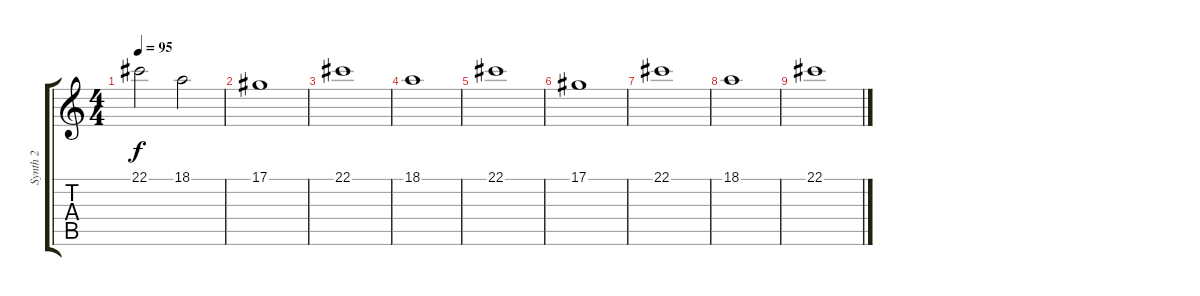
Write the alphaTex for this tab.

\track ("Synth 2" "Synth 2") {instrument lead8bassandlead}
\staff {score tabs}
\tuning (Eb4 Bb3 Gb3 Db3 Ab2 Db2) {hide}
\ts (4 4)
\tempo 95
\clef g2
\ks c
22.1.2{dy f} 18.1.2 |
17.1.1 |
22.1.1 |
18.1.1 |
22.1.1 |
17.1.1 |
22.1.1 |
18.1.1 |
22.1.1
